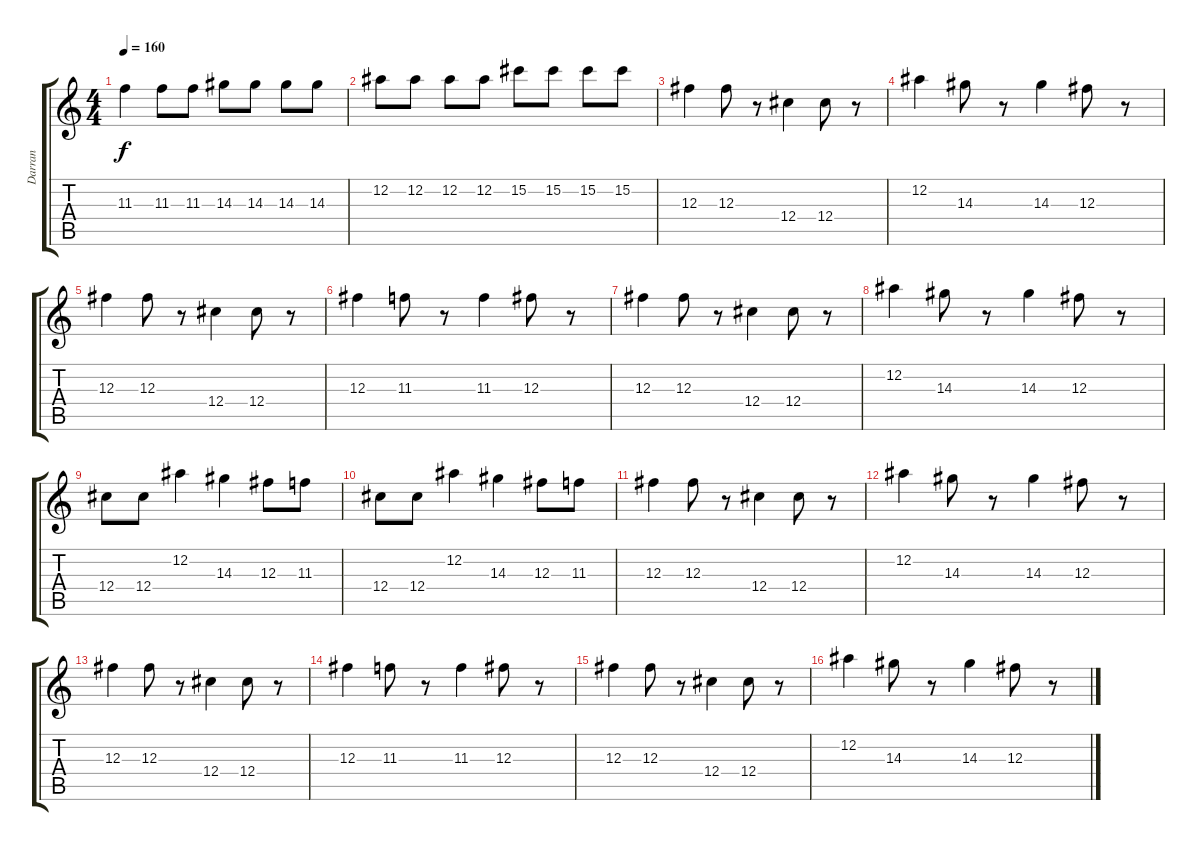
\track ("Darran" "Darran") {instrument distortionguitar}
\staff {score tabs}
\tuning (Eb4 Bb3 Gb3 Db3 Ab2 Db2) {hide}
\ts (4 4)
\tempo 160
\clef g2
\ks c
11.3.4{dy f} 11.3.8 11.3.8 14.3.8 14.3.8 14.3.8 14.3.8 |
12.2.8 12.2.8 12.2.8 12.2.8 15.2.8 15.2.8 15.2.8 15.2.8 |
12.3.4 12.3.8 r.8 12.4.4 12.4.8 r.8 |
12.2.4 14.3.8 r.8 14.3.4 12.3.8 r.8 |
12.3.4 12.3.8 r.8 12.4.4 12.4.8 r.8 |
12.3.4 11.3.8 r.8 11.3.4 12.3.8 r.8 |
12.3.4 12.3.8 r.8 12.4.4 12.4.8 r.8 |
12.2.4 14.3.8 r.8 14.3.4 12.3.8 r.8 |
12.4.8 12.4.8 12.2.4 14.3.4 12.3.8 11.3.8 |
12.4.8 12.4.8 12.2.4 14.3.4 12.3.8 11.3.8 |
12.3.4 12.3.8 r.8 12.4.4 12.4.8 r.8 |
12.2.4 14.3.8 r.8 14.3.4 12.3.8 r.8 |
12.3.4 12.3.8 r.8 12.4.4 12.4.8 r.8 |
12.3.4 11.3.8 r.8 11.3.4 12.3.8 r.8 |
12.3.4 12.3.8 r.8 12.4.4 12.4.8 r.8 |
12.2.4 14.3.8 r.8 14.3.4 12.3.8 r.8
